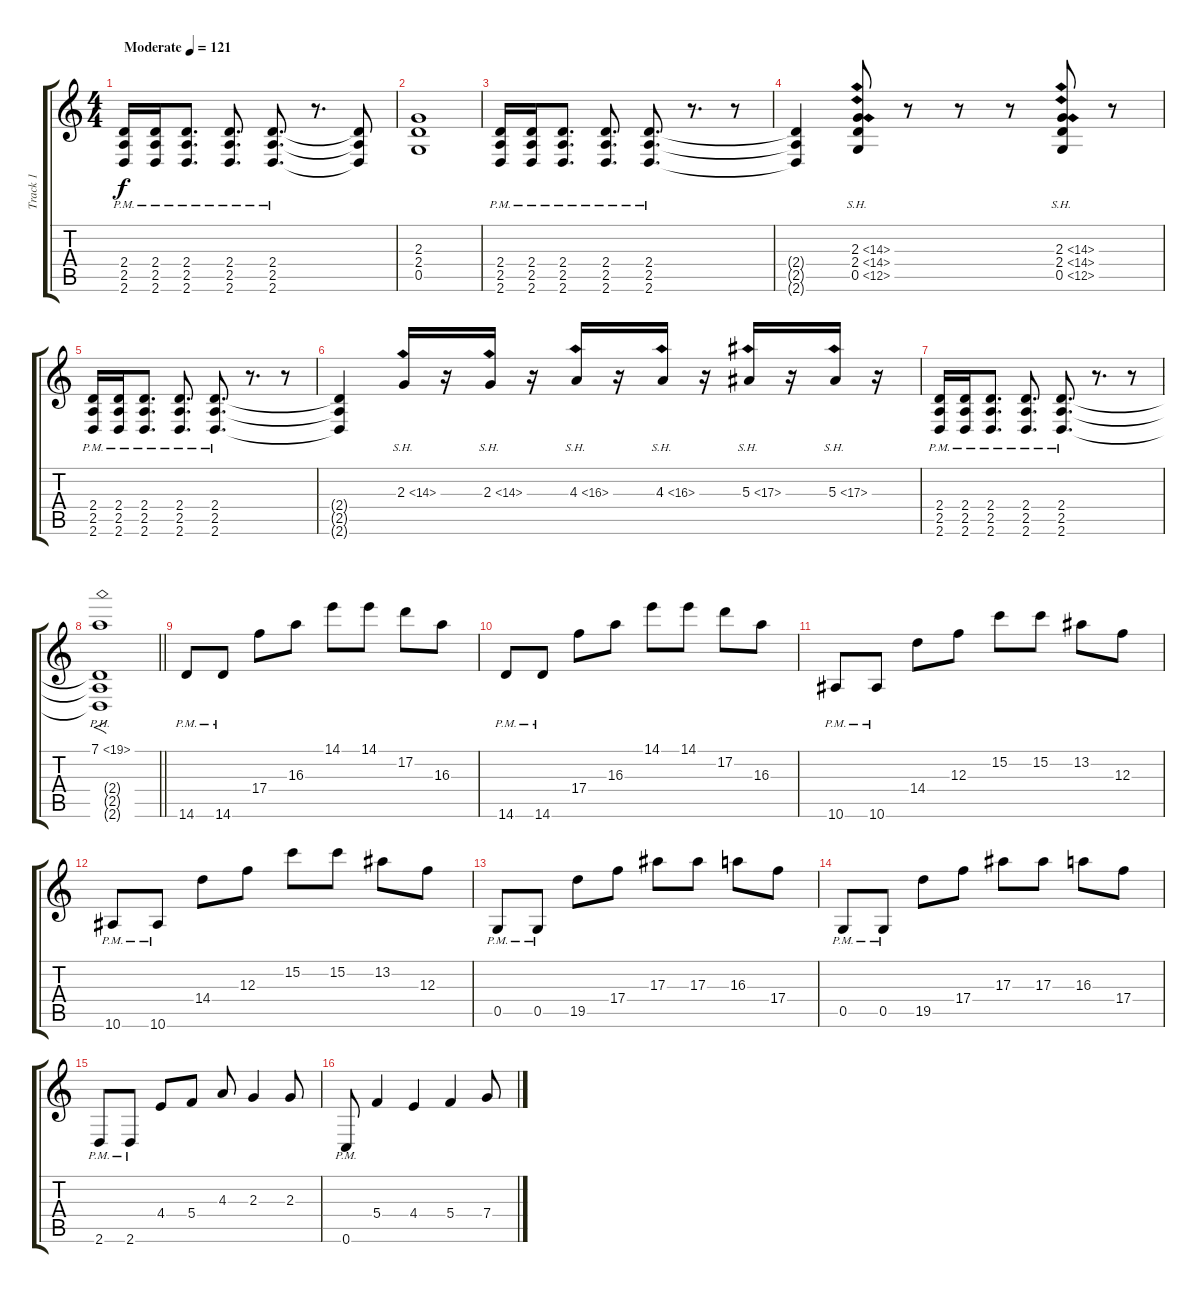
\track ("Track 1" "Track 1") {instrument overdrivenguitar}
\staff {score tabs}
\tuning (D4 A3 F3 C3 G2 C2) {hide}
\ts (4 4)
\section ("" "")
\tempo (121 "Moderate")
\clef g2
\ks c
(2.4{pm} 2.5{pm} 2.6{pm}).16{dy f instrument overdrivenguitar} (2.4{pm} 2.5{pm} 2.6{pm}).16 (2.4{pm} 2.5{pm} 2.6{pm}).8{d} (2.4{pm} 2.5{pm} 2.6{pm}).8{d} (2.4{pm} 2.5{pm} 2.6{pm}).8{d} r.8{d} (2.4{t} 2.5{t} 2.6{t}).8 |
(2.3 2.4 0.5).1 |
(2.4{pm} 2.5{pm} 2.6{pm}).16 (2.4{pm} 2.5{pm} 2.6{pm}).16 (2.4{pm} 2.5{pm} 2.6{pm}).8{d} (2.4{pm} 2.5{pm} 2.6{pm}).8{d} (2.4{pm} 2.5{pm} 2.6{pm}).8{d} r.8{d} r.8 |
(2.4{t} 2.5{t} 2.6{t}).4 (2.3{sh 12} 2.4{sh 12} 0.5{sh 12}).8 r.8 r.8 r.8 (2.3{sh 12} 2.4{sh 12} 0.5{sh 12}).8 r.8 |
(2.4{pm} 2.5{pm} 2.6{pm}).16 (2.4{pm} 2.5{pm} 2.6{pm}).16 (2.4{pm} 2.5{pm} 2.6{pm}).8{d} (2.4{pm} 2.5{pm} 2.6{pm}).8{d} (2.4{pm} 2.5{pm} 2.6{pm}).8{d} r.8{d} r.8 |
(2.4{t} 2.5{t} 2.6{t}).4 2.3{sh 12}.16 r.16 2.3{sh 12}.16 r.16 4.3{sh 12}.16 r.16 4.3{sh 12}.16 r.16 5.3{sh 12}.16 r.16 5.3{sh 12}.16 r.16 |
(2.4{pm} 2.5{pm} 2.6{pm}).16 (2.4{pm} 2.5{pm} 2.6{pm}).16 (2.4{pm} 2.5{pm} 2.6{pm}).8{d} (2.4{pm} 2.5{pm} 2.6{pm}).8{d} (2.4{pm} 2.5{pm} 2.6{pm}).8{d} r.8{d} r.8 |
\barLineRight lightlight
(7.1{ph 12} 2.4{t} 2.5{t} 2.6{t}).1{f} |
\section ("" "")
14.6{pm}.8 14.6{pm}.8 17.4.8 16.3.8 14.1.8 14.1.8 17.2.8 16.3.8 |
14.6{pm}.8 14.6{pm}.8 17.4.8 16.3.8 14.1.8 14.1.8 17.2.8 16.3.8 |
10.6{pm}.8 10.6{pm}.8 14.4.8 12.3.8 15.2.8 15.2.8 13.2.8 12.3.8 |
10.6{pm}.8 10.6{pm}.8 14.4.8 12.3.8 15.2.8 15.2.8 13.2.8 12.3.8 |
0.5{pm}.8 0.5{pm}.8 19.5.8 17.4.8 17.3.8 17.3.8 16.3.8 17.4.8 |
0.5{pm}.8 0.5{pm}.8 19.5.8 17.4.8 17.3.8 17.3.8 16.3.8 17.4.8 |
2.6{pm}.8 2.6{pm}.8 4.4.8 5.4.8 4.3.8 2.3.4 2.3.8 |
0.6{pm}.8 5.4.4 4.4.4 5.4.4 7.4.8
